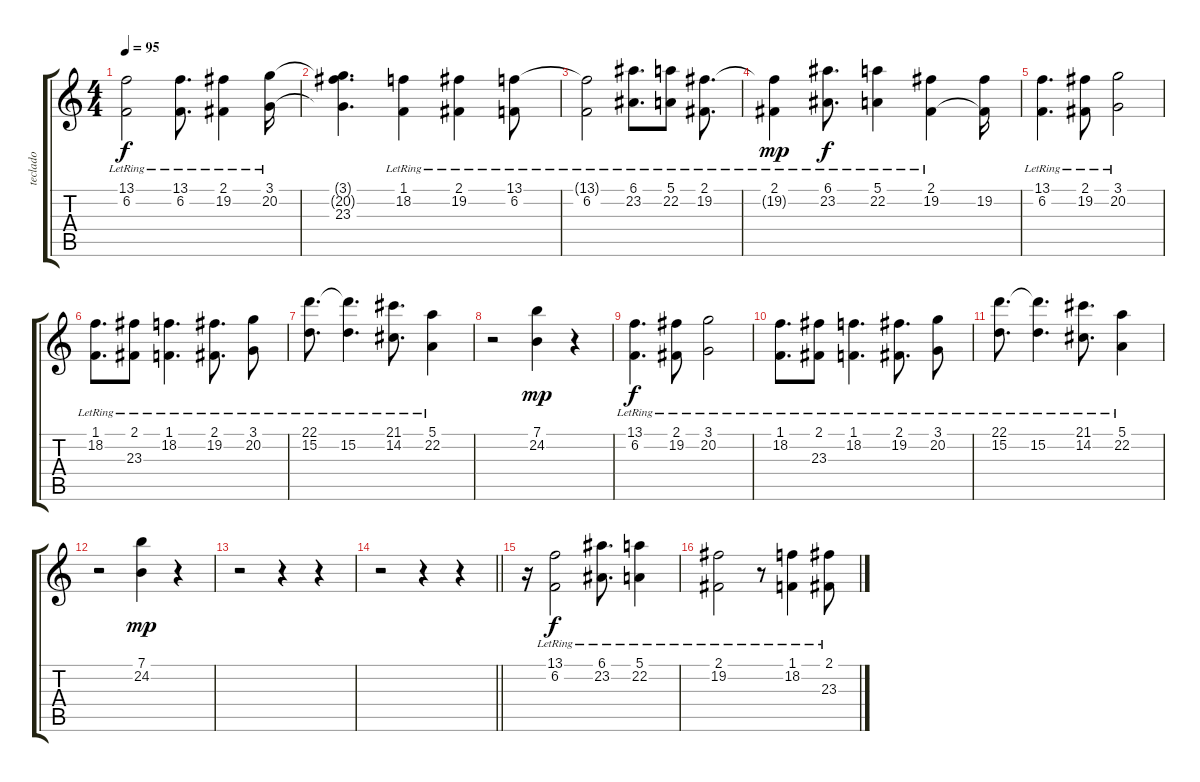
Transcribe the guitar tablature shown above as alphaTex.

\track ("teclado" "teclado") {instrument electricpiano1}
\staff {score tabs}
\tuning (E4 B3 G3 D3 A2 E2) {hide}
\ts (4 4)
\tempo 95
\clef g2
\ks c
(13.1 6.2{lr}).2{dy f} (13.1 6.2{lr}).8{d} (2.1{lr} 19.2).4 (3.1{lr} 20.2).16 |
(3.1{t} 20.2{t} 23.3{t}).4{d} (1.1{lr} 18.2).4 (2.1{lr} 19.2).4 (13.1 6.2{lr}).8 |
(13.1{t} 6.2{lr}).2 (6.1{lr} 23.2).8{d} (5.1{lr} 22.2).8 (2.1{lr} 19.2).8{d} |
(2.1{lr} 19.2{t}).4{dy mp} (6.1{lr} 23.2).8{d dy f} (5.1{lr} 22.2).4 (2.1{lr} 19.2).4 (2.1{t} 19.2).16 |
(13.1 6.2{lr}).4{d} (2.1{lr} 19.2).8 (3.1{lr} 20.2).2 |
(1.1{lr} 18.2).8{d} (2.1{lr} 23.3).8 (1.1{lr} 18.2{lr}).4{d} (2.1{lr} 19.2{lr}).8{d} (3.1{lr} 20.2{lr}).8 |
(22.1{lr} 15.2{lr}).8{d} (22.1{t} 15.2{lr}).4{d} (21.1{lr} 14.2{lr}).8{d} (5.1{lr} 22.2{lr}).4 |
r.2 (7.1 24.2).4{dy mp} r.4 |
(13.1 6.2{lr}).4{d dy f} (2.1{lr} 19.2).8 (3.1{lr} 20.2).2 |
(1.1{lr} 18.2).8{d} (2.1{lr} 23.3).8 (1.1{lr} 18.2).4{d} (2.1{lr} 19.2{lr}).8{d} (3.1{lr} 20.2{lr}).8 |
(22.1{lr} 15.2{lr}).8{d} (22.1{t} 15.2{lr}).4{d} (21.1{lr} 14.2{lr}).8{d} (5.1{lr} 22.2{lr}).4 |
r.2 (7.1 24.2).4{dy mp} r.4 |
r.2 r.4 r.4 |
\barLineRight lightlight
r.2 r.4 r.4 |
\section ("" "")
r.16 (13.1 6.2{lr}).2{dy f} (6.1{lr} 23.2).8{d} (5.1{lr} 22.2).4 |
(2.1{lr} 19.2).2 r.8 (1.1{lr} 18.2).4 (2.1{lr} 23.3).8
